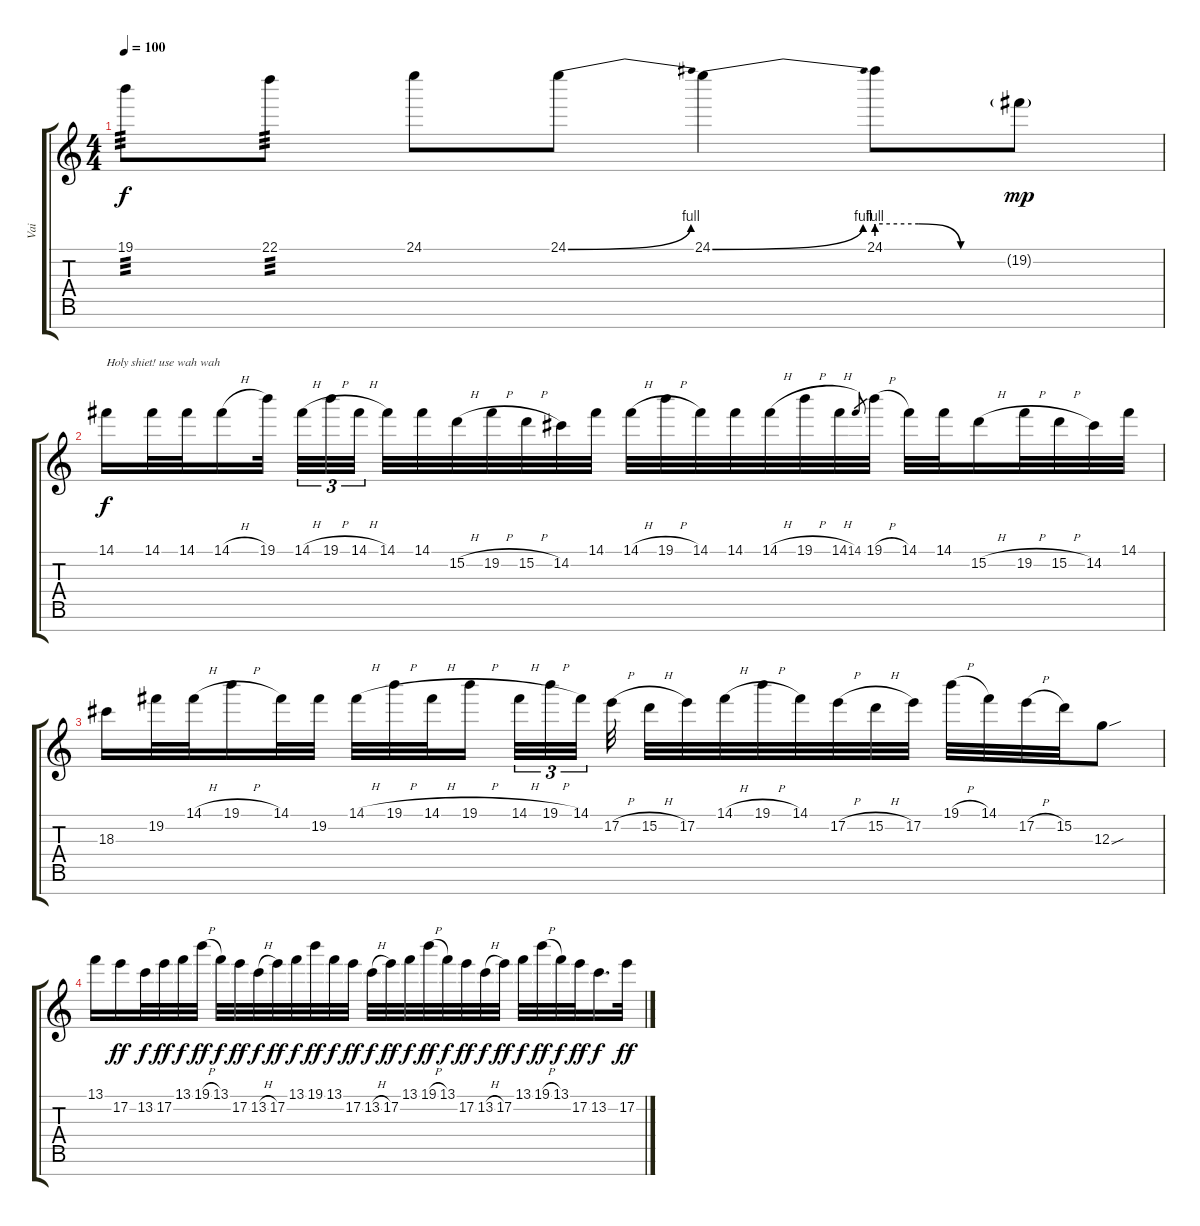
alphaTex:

\track ("Vai" "Vai") {instrument overdrivenguitar}
\staff {score tabs}
\tuning (E4 B3 G3 D3 A2 E2 B1) {hide}
\ts (4 4)
\tempo 100
\clef g2
\ks c
19.1.8{tp 3 dy f} 22.1.8{tp 3} 24.1.8 24.1{be (bend 0 0 60 4)}.8 24.1{be (bend 0 0 60 4)}.4 24.1{be (custom 0 4 20 4 40 0 60 0)}.8 19.2{g}.8{dy mp} |
14.1.16{txt "Holy shiet! use wah wah" dy f} 14.1.32 14.1.32 14.1{h}.16 19.1.32{beam splitsecondary} 14.1{h}.32{tu (3 2)} 19.1{h}.32{tu (3 2)} 14.1{h}.32{tu (3 2) beam splitsecondary} 14.1.32 14.1.32 15.2{h}.32 19.2{h}.32 15.2{h}.32 14.2.32 14.1.32 14.1{h}.32 19.1{h}.32 14.1.32 14.1.32 14.1{h}.32 19.1{h}.32 14.1{h}.32 14.1.8{gr} 19.1{h}.32 14.1.32 14.1.32 15.2{h}.16 19.2{h}.32 15.2{h}.32 14.2.32 14.1.32 |
18.3.16 19.2.32 14.1{h}.32 19.1{h}.16 14.1.32 19.2.32 14.1{h}.32 19.1{h}.32 14.1{h}.32 19.1{h}.16{beam splitsecondary} 14.1{h}.32{tu (3 2)} 19.1{h}.32{tu (3 2)} 14.1.32{tu (3 2) beam splitsecondary} 17.2{h}.32 15.2{h}.32 17.2.32 14.1{h}.32 19.1{h}.32 14.1.32 17.2{h}.32 15.2{h}.32 17.2.32 19.1{h}.32 14.1.32 17.2{h}.32 15.2.32 12.3{sou}.8 |
13.1.16 17.2.16{dy ff} 13.2.32{dy f} 17.2.32{dy ff} 13.1.32{dy f} 19.1{h}.32{dy ff} 13.1.32{dy f} 17.2.32{dy ff} 13.2{h}.32{dy f} 17.2.32{dy ff} 13.1.32{dy f} 19.1.32{dy ff} 13.1.32{dy f} 17.2.32{dy ff} 13.2{h}.32{dy f} 17.2.32{dy ff} 13.1.32{dy f} 19.1{h}.32{dy ff} 13.1.32{dy f} 17.2.32{dy ff} 13.2{h}.32{dy f} 17.2.32{dy ff} 13.1.32{dy f} 19.1{h}.32{dy ff} 13.1.32{dy f} 17.2.32{dy ff} 13.2.16{d dy f} 17.2.32{dy ff}
